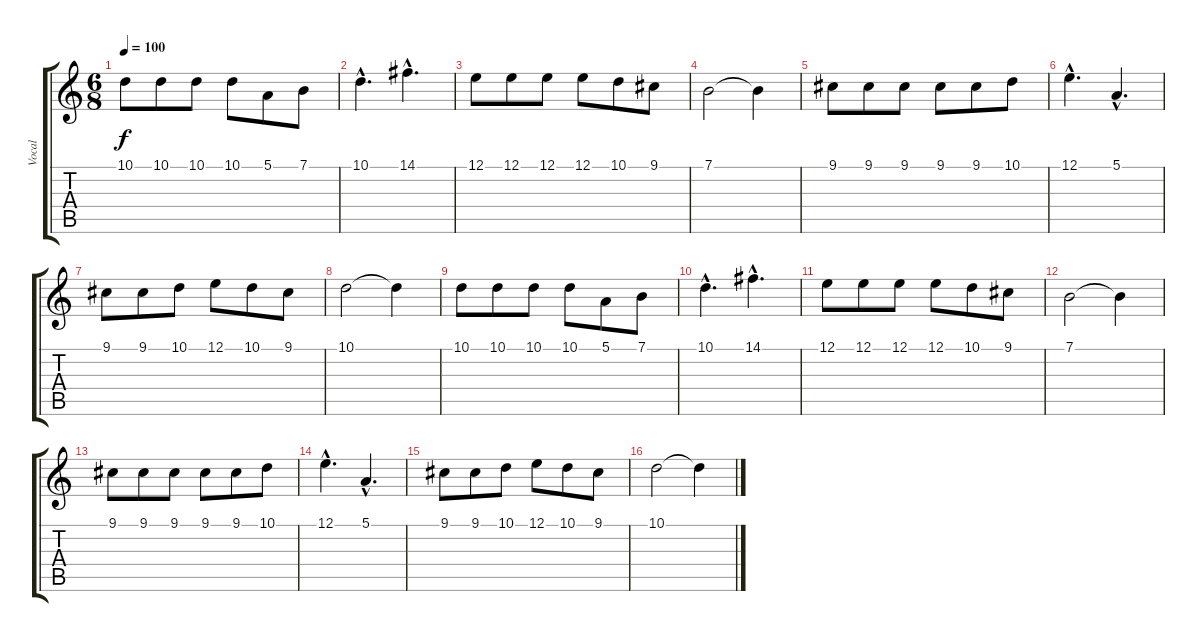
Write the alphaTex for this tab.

\track ("Vocal" "Vocal") {instrument acousticgrandpiano}
\staff {score tabs}
\tuning (E4 B3 G3 D3 A2 E2) {hide}
\ts (6 8)
\tempo 100
\clef g2
\ks c
10.1.8{dy f} 10.1.8 10.1.8 10.1.8 5.1.8 7.1.8 |
10.1{hac}.4{d} 14.1{hac}.4{d} |
12.1.8 12.1.8 12.1.8 12.1.8 10.1.8 9.1.8 |
7.1.2 7.1{t}.4 |
9.1.8 9.1.8 9.1.8 9.1.8 9.1.8 10.1.8 |
12.1{hac}.4{d} 5.1{hac}.4{d} |
9.1.8 9.1.8 10.1.8 12.1.8 10.1.8 9.1.8 |
10.1.2 10.1{t}.4 |
10.1.8 10.1.8 10.1.8 10.1.8 5.1.8 7.1.8 |
10.1{hac}.4{d} 14.1{hac}.4{d} |
12.1.8 12.1.8 12.1.8 12.1.8 10.1.8 9.1.8 |
7.1.2 7.1{t}.4 |
9.1.8 9.1.8 9.1.8 9.1.8 9.1.8 10.1.8 |
12.1{hac}.4{d} 5.1{hac}.4{d} |
9.1.8 9.1.8 10.1.8 12.1.8 10.1.8 9.1.8 |
10.1.2 10.1{t}.4
